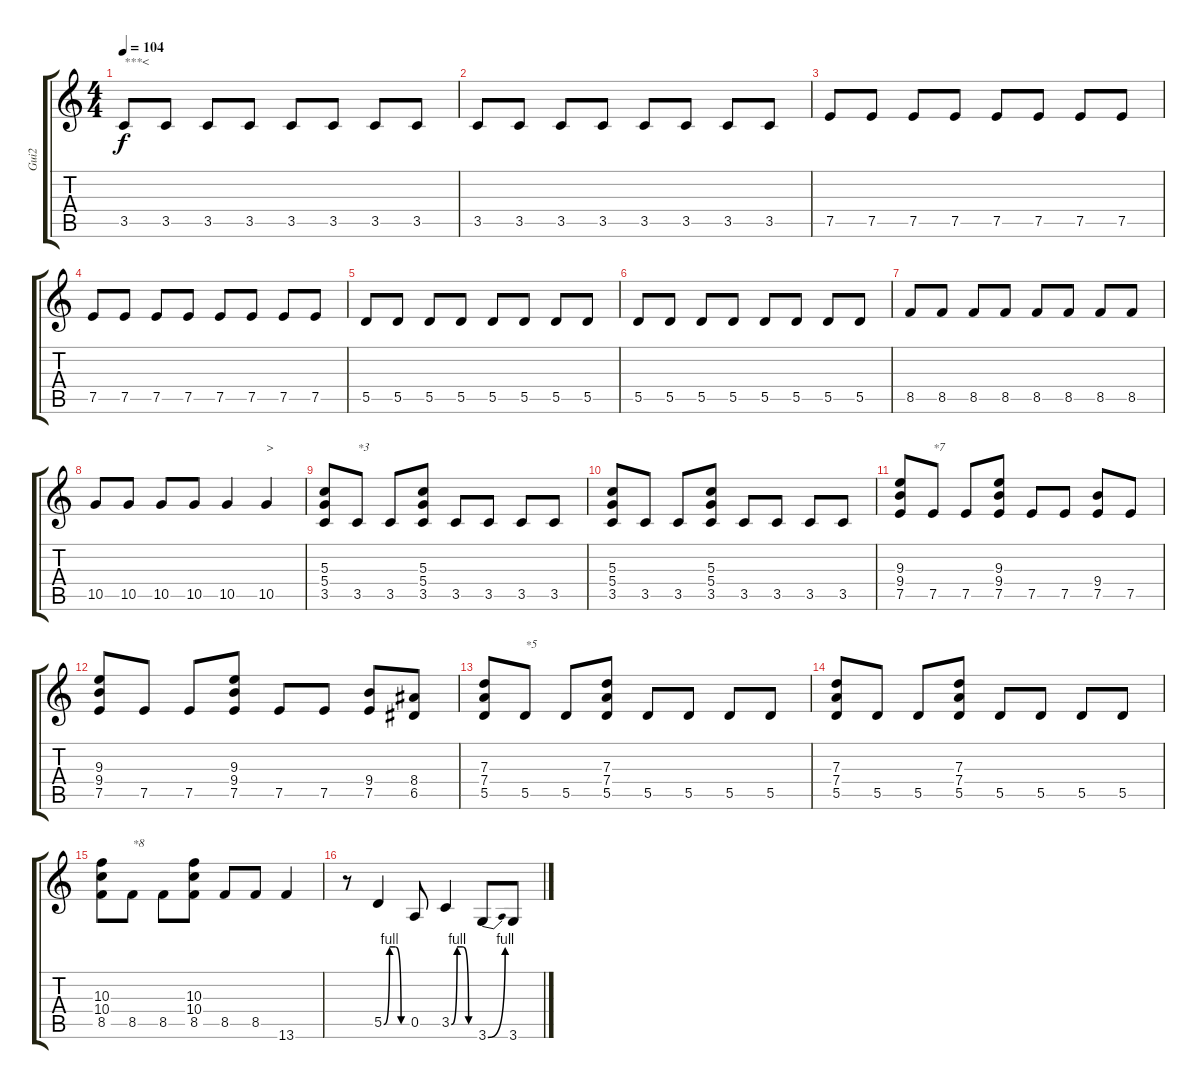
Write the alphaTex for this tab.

\track ("Gui2" "Gui2") {instrument distortionguitar}
\staff {score tabs}
\tuning (E4 B3 G3 D3 A2 E2) {hide}
\ts (4 4)
\tempo 104
\clef g2
\ks c
3.5.8{txt "***<" dy f instrument distortionguitar} 3.5.8 3.5.8 3.5.8 3.5.8 3.5.8 3.5.8 3.5.8 |
3.5.8 3.5.8 3.5.8 3.5.8 3.5.8 3.5.8 3.5.8 3.5.8 |
7.5.8 7.5.8 7.5.8 7.5.8 7.5.8 7.5.8 7.5.8 7.5.8 |
7.5.8 7.5.8 7.5.8 7.5.8 7.5.8 7.5.8 7.5.8 7.5.8 |
5.5.8 5.5.8 5.5.8 5.5.8 5.5.8 5.5.8 5.5.8 5.5.8 |
5.5.8 5.5.8 5.5.8 5.5.8 5.5.8 5.5.8 5.5.8 5.5.8 |
8.5.8 8.5.8 8.5.8 8.5.8 8.5.8 8.5.8 8.5.8 8.5.8 |
10.5.8 10.5.8 10.5.8 10.5.8 10.5.4 10.5.4{txt ">"} |
(5.3 5.4 3.5).8 3.5.8{txt "*3"} 3.5.8 (5.3 5.4 3.5).8 3.5.8 3.5.8 3.5.8 3.5.8 |
(5.3 5.4 3.5).8 3.5.8 3.5.8 (5.3 5.4 3.5).8 3.5.8 3.5.8 3.5.8 3.5.8 |
(9.3 9.4 7.5).8 7.5.8{txt "*7"} 7.5.8 (9.3 9.4 7.5).8 7.5.8 7.5.8 (9.4 7.5).8 7.5.8 |
(9.3 9.4 7.5).8 7.5.8 7.5.8 (9.3 9.4 7.5).8 7.5.8 7.5.8 (9.4 7.5).8 (8.4 6.5).8 |
(7.3 7.4 5.5).8 5.5.8{txt "*5"} 5.5.8 (7.3 7.4 5.5).8 5.5.8 5.5.8 5.5.8 5.5.8 |
(7.3 7.4 5.5).8 5.5.8 5.5.8 (7.3 7.4 5.5).8 5.5.8 5.5.8 5.5.8 5.5.8 |
(10.3 10.4 8.5).8 8.5.8{txt "*8"} 8.5.8 (10.3 10.4 8.5).8 8.5.8 8.5.8 13.6.4 |
r.8 5.5{be (custom 0 0 15 4 30 4 45 0 60 0)}.4 0.5.8 3.5{be (custom 0 0 15 4 30 4 45 0 60 0)}.4 3.6{be (bend 0 0 60 4)}.8 3.6.8
